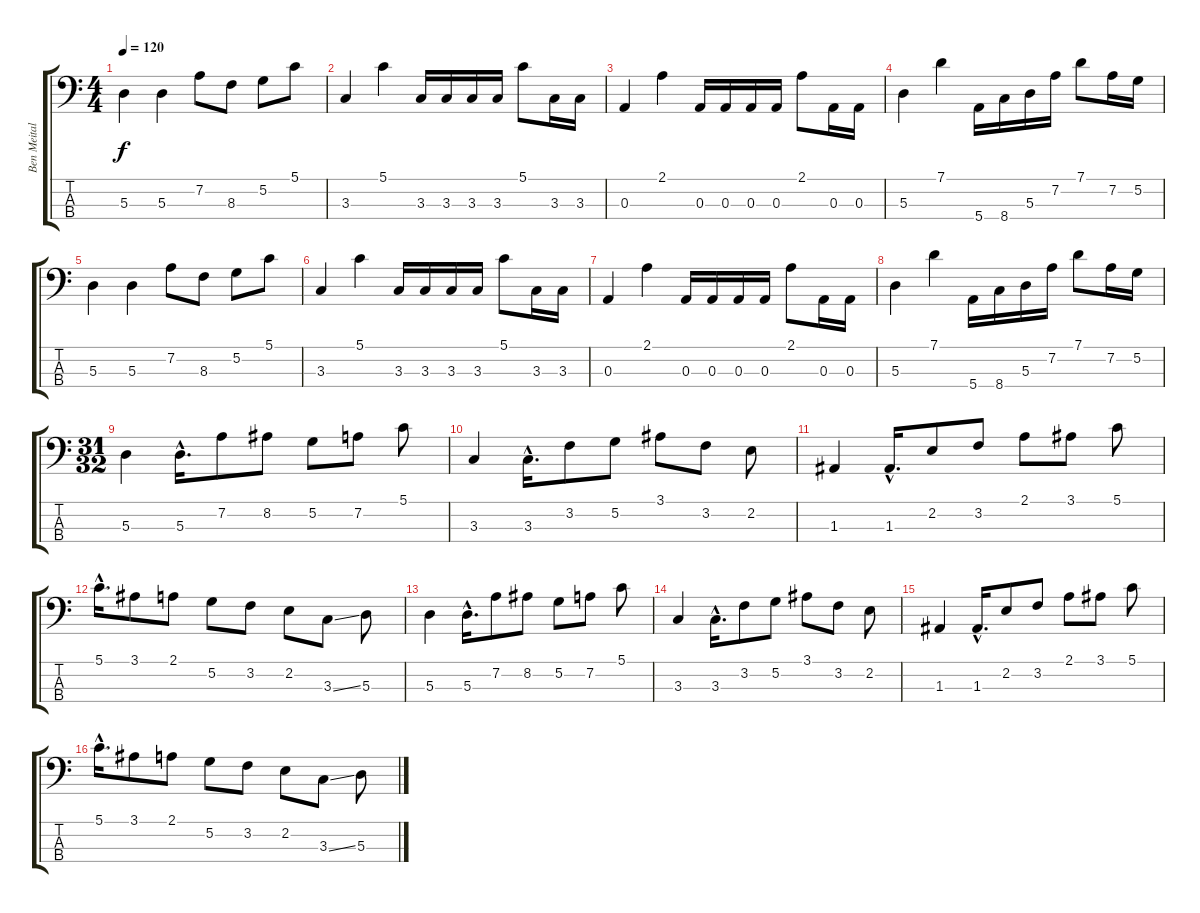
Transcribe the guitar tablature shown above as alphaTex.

\track ("Ben Meital" "Ben Meital") {instrument electricbassfinger}
\staff {score tabs}
\tuning (G2 D2 A1 E1) {hide}
\ts (4 4)
\tempo 120
\clef f4
\ks c
5.3.4{dy f} 5.3.4 7.2.8 8.3.8 5.2.8 5.1.8 |
3.3.4 5.1.4 3.3.16 3.3.16 3.3.16 3.3.16 5.1.8 3.3.16 3.3.16 |
0.3.4 2.1.4 0.3.16 0.3.16 0.3.16 0.3.16 2.1.8 0.3.16 0.3.16 |
5.3.4 7.1.4 5.4.16 8.4.16 5.3.16 7.2.16 7.1.8 7.2.16 5.2.16 |
5.3.4 5.3.4 7.2.8 8.3.8 5.2.8 5.1.8 |
3.3.4 5.1.4 3.3.16 3.3.16 3.3.16 3.3.16 5.1.8 3.3.16 3.3.16 |
0.3.4 2.1.4 0.3.16 0.3.16 0.3.16 0.3.16 2.1.8 0.3.16 0.3.16 |
5.3.4 7.1.4 5.4.16 8.4.16 5.3.16 7.2.16 7.1.8 7.2.16 5.2.16 |
\ts (31 32)
5.3.4 5.3{hac}.16{d} 7.2.8 8.2.8 5.2.8 7.2.8 5.1.8 |
3.3.4 3.3{hac}.16{d} 3.2.8 5.2.8 3.1.8 3.2.8 2.2.8 |
1.3.4 1.3{hac}.16{d} 2.2.8 3.2.8 2.1.8 3.1.8 5.1.8 |
5.1{hac}.16{d} 3.1.8 2.1.8 5.2.8 3.2.8 2.2.8 3.3{ss}.8 5.3.8 |
5.3.4 5.3{hac}.16{d} 7.2.8 8.2.8 5.2.8 7.2.8 5.1.8 |
3.3.4 3.3{hac}.16{d} 3.2.8 5.2.8 3.1.8 3.2.8 2.2.8 |
1.3.4 1.3{hac}.16{d} 2.2.8 3.2.8 2.1.8 3.1.8 5.1.8 |
5.1{hac}.16{d} 3.1.8 2.1.8 5.2.8 3.2.8 2.2.8 3.3{ss}.8 5.3.8
